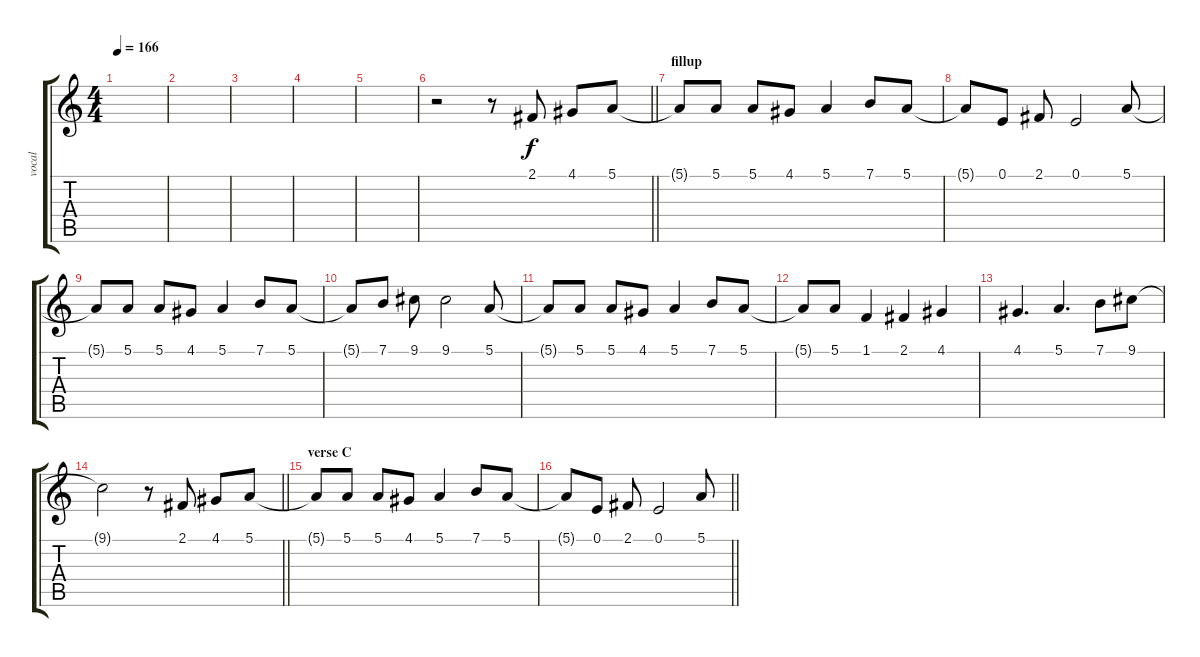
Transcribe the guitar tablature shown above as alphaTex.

\track ("vocal" "vocal") {instrument violin}
\staff {score tabs}
\tuning (E4 B3 G3 D3 A2 E2) {hide}
\ts (4 4)
\tempo 166
\clef g2
\ks c
|
|
|
|
|
\barLineRight lightlight
r.2 r.8 2.1.8 4.1.8 5.1.8 |
\section ("" "fillup")
5.1{t}.8 5.1.8 5.1.8 4.1.8 5.1.4 7.1.8 5.1.8 |
5.1{t}.8 0.1.8 2.1.8 0.1.2 5.1.8 |
5.1{t}.8 5.1.8 5.1.8 4.1.8 5.1.4 7.1.8 5.1.8 |
5.1{t}.8 7.1.8 9.1.8 9.1.2 5.1.8 |
5.1{t}.8 5.1.8 5.1.8 4.1.8 5.1.4 7.1.8 5.1.8 |
5.1{t}.8 5.1.8 1.1.4 2.1.4 4.1.4 |
4.1.4{d} 5.1.4{d} 7.1.8 9.1.8 |
\barLineRight lightlight
9.1{t}.2 r.8 2.1.8 4.1.8 5.1.8 |
\section ("" "verse C")
5.1{t}.8 5.1.8 5.1.8 4.1.8 5.1.4 7.1.8 5.1.8 |
\barLineRight lightlight
5.1{t}.8 0.1.8 2.1.8 0.1.2 5.1.8
